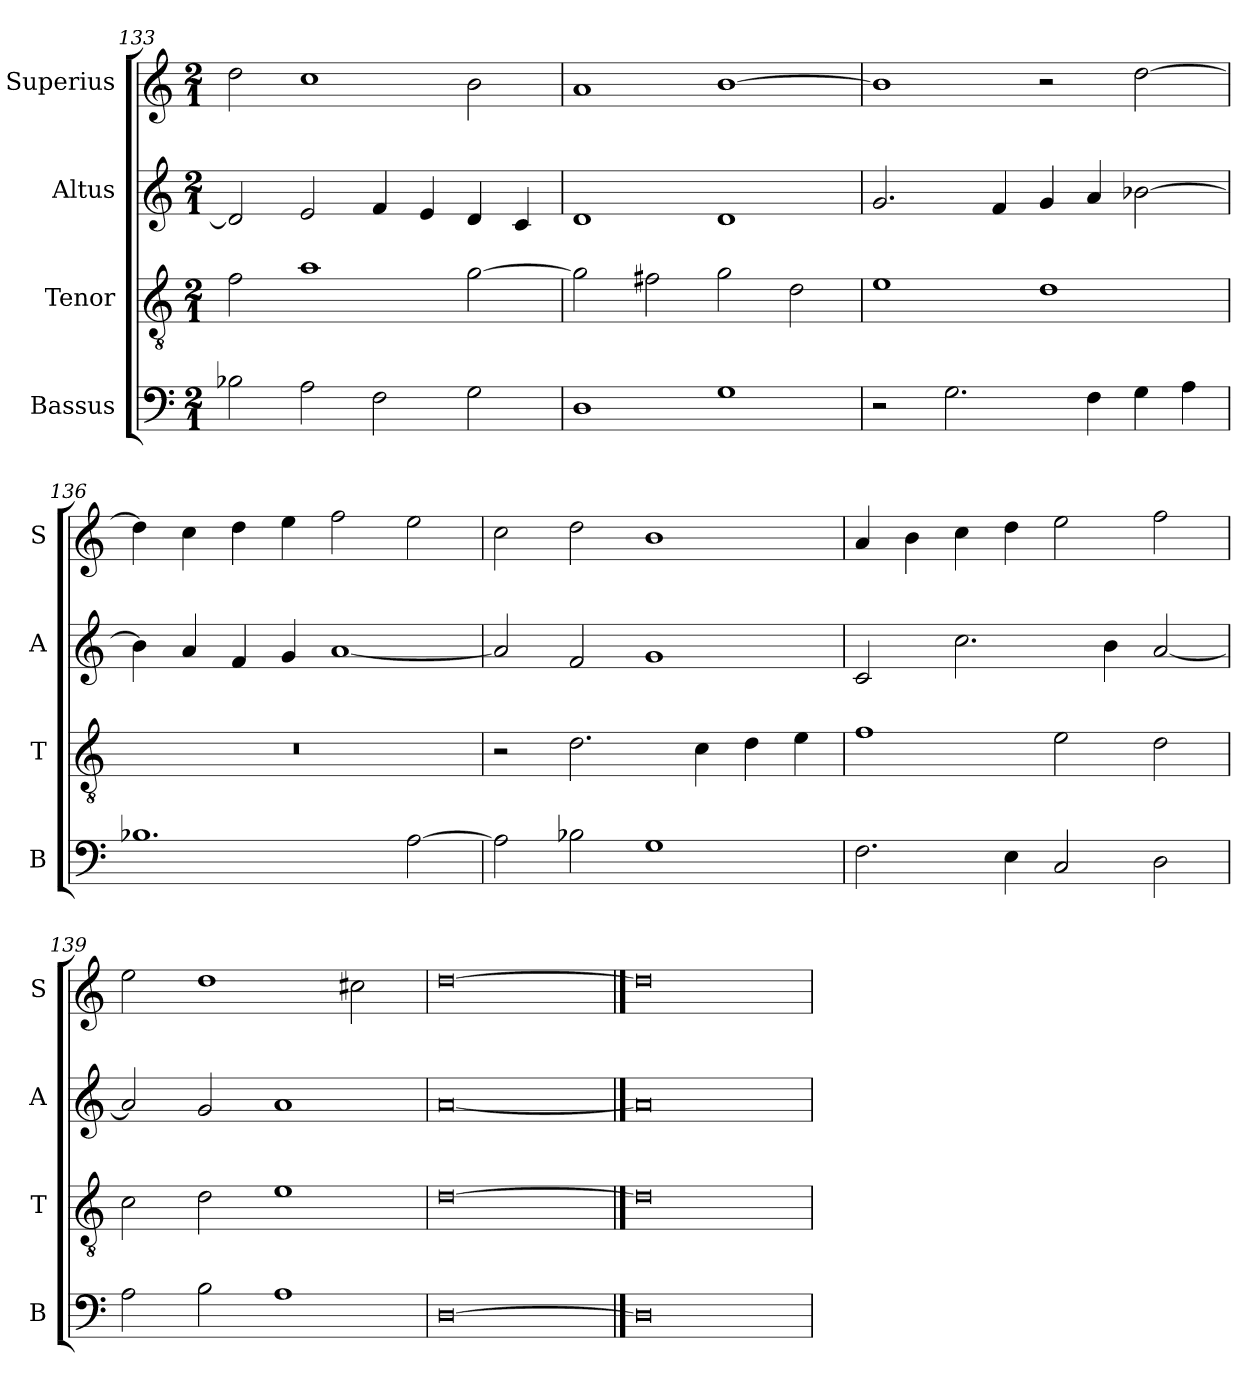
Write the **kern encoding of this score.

**kern	**kern	**kern	**kern
*part4	*part3	*part2	*part1
*staff4	*staff3	*staff2	*staff1
*I"Bassus	*I"Tenor	*I"Altus	*I"Superius
*I'B	*I'T	*I'A	*I'S
*clefF4	*clefGv2	*clefG2	*clefG2
*k[]	*k[]	*k[]	*k[]
*C:	*C:	*C:	*C:
*M2/1	*M2/1	*M2/1	*M2/1
=133	=133	=133	=133
2B-X	2f	2d]	2dd
2A	1a	2e	1cc
2F	.	4f	.
.	.	4e	.
2G	[2g	4d	2b
.	.	4c	.
=134	=134	=134	=134
1D	2g]	1d	1a
.	2f#X	.	.
1G	2g	1d	[1b
.	2d	.	.
=135	=135	=135	=135
2r	1e	2.g	1b]
2.G	.	.	.
.	.	4f	.
.	1d	4g	2r
4F	.	4a	.
4G	.	[2b-X	[2dd
4A	.	.	.
=136	=136	=136	=136
1.B-X	0r	4b-]	4dd]
.	.	4a	4cc
.	.	4f	4dd
.	.	4g	4ee
.	.	[1a	2ff
[2A	.	.	2ee
=137	=137	=137	=137
2A]	2r	2a]	2cc
2B-X	2.d	2f	2dd
1G	.	1g	1b
.	4c	.	.
.	4d	.	.
.	4e	.	.
=138	=138	=138	=138
2.F	1f	2c	4a
.	.	.	4b
.	.	2.cc	4cc
4E	.	.	4dd
2C	2e	.	2ee
.	.	4b	.
2D	2d	[2a	2ff
=139	=139	=139	=139
2A	2c	2a]	2ee
2B	2d	2g	1dd
1A	1e	1a	.
.	.	.	2cc#X
=140	=140	=140	=140
[0D	[0d	[0a	[0dd
==141	==141	==141	==141
0D]	0d]	0a]	0dd]
=	=	=	=
*-	*-	*-	*-
